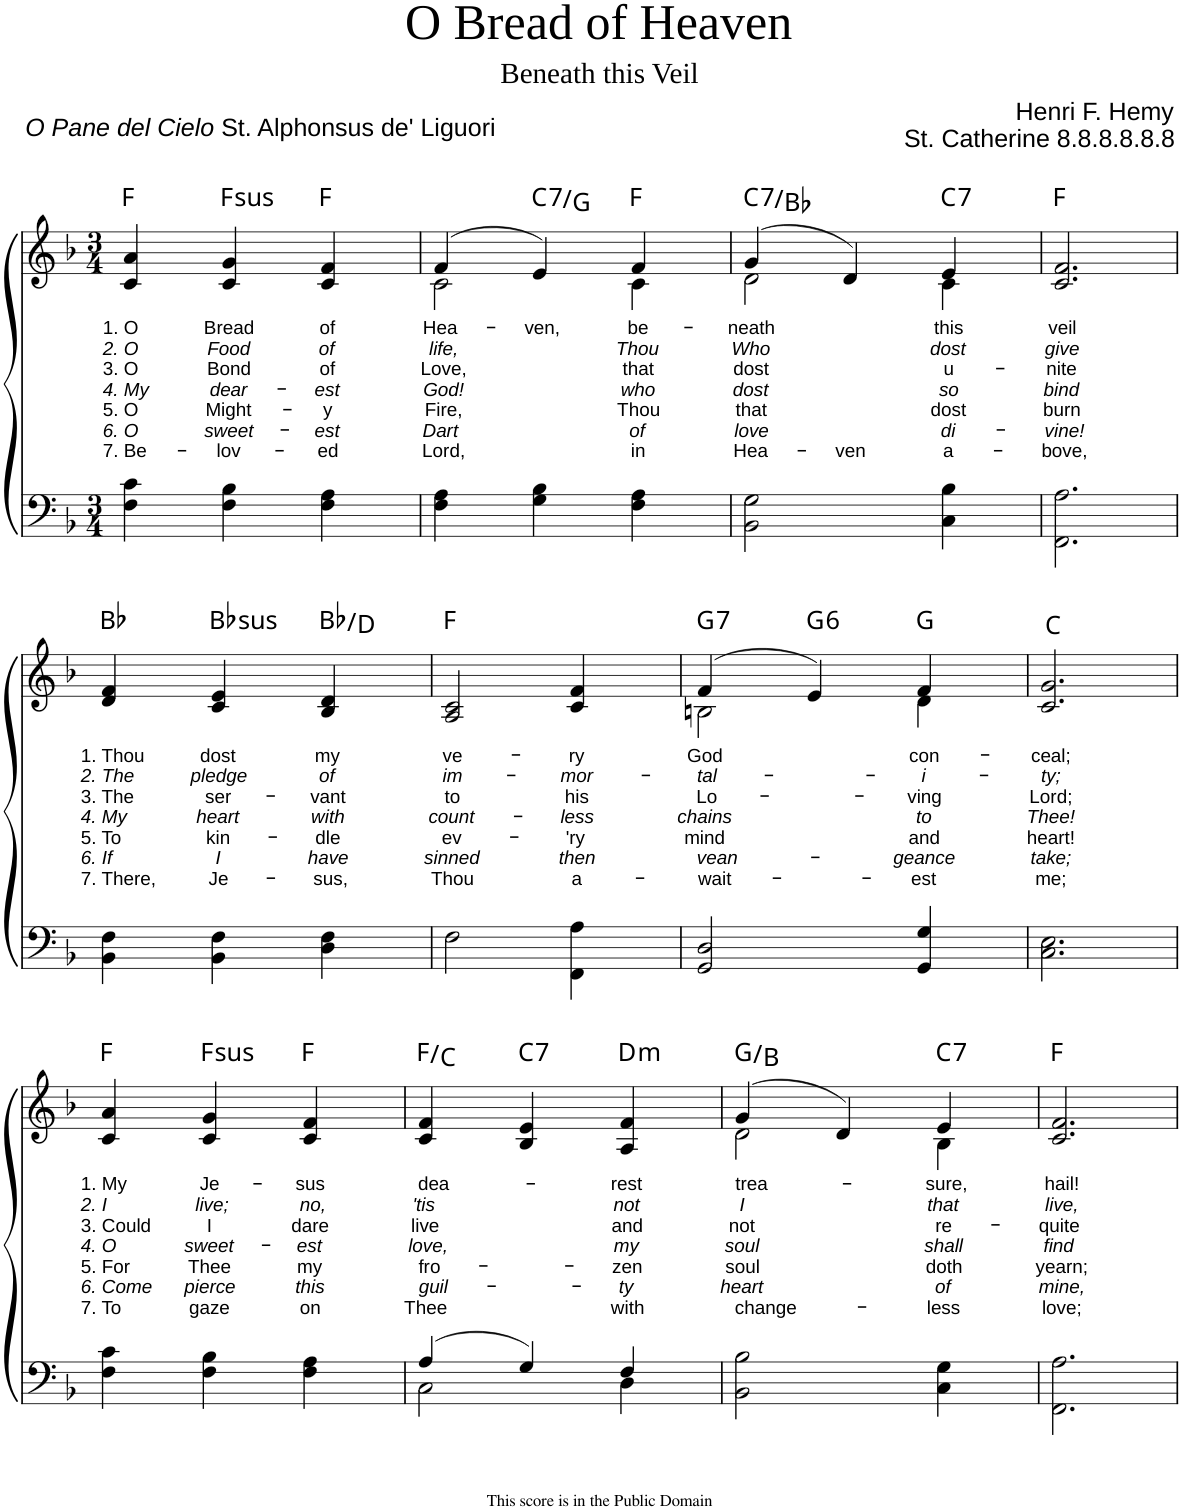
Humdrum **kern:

**kern	**kern	**text	**text	**text	**text	**text	**text	**text	**harte
*part1	*part1	*part1	*part1	*part1	*part1	*part1	*part1	*part1	*part1
*staff2	*staff1	*staff1	*staff1	*staff1	*staff1	*staff1	*staff1	*staff1	*
*I"Piano	*	*	*	*	*	*	*	*	*
*I'Pno	*	*	*	*	*	*	*	*	*
*clefF4	*clefG2	*	*	*	*	*	*	*	*
*k[b-]	*k[b-]	*	*	*	*	*	*	*	*
*M3/4	*M3/4	*	*	*	*	*	*	*	*
=1	=1	=1	=1	=1	=1	=1	=1	=1	=1
!	!	!LO:LY:b	!LO:LY:b	!LO:LY:b	!LO:LY:b	!LO:LY:b	!LO:LY:b	!LO:LY:b	!
4F\ 4c\	4c/ 4a/	1. O	2. O	3. O	4. My	5. O	6. O	7. Be-	F:maj
!	!	!LO:LY:b	!LO:LY:b	!LO:LY:b	!LO:LY:b	!LO:LY:b	!LO:LY:b	!LO:LY:b	!LO:H:kt=sus
4F\ 4B-\	4c/ 4g/	Bread	Food	Bond	dear-	Might-	sweet-	-lov-	F:sus4
!	!	!LO:LY:b	!LO:LY:b	!LO:LY:b	!LO:LY:b	!LO:LY:b	!LO:LY:b	!LO:LY:b	!
4F\ 4A\	4c/ 4f/	of	of	of	-est	-y	-est	-ed	F:maj
=2	=2	=2	=2	=2	=2	=2	=2	=2	=2
!	!	!LO:LY:b	!LO:LY:b	!LO:LY:b	!LO:LY:b	!LO:LY:b	!LO:LY:b	!LO:LY:b	!
*	*^	*	*	*	*	*	*	*	*
4F\ 4A\	(4f/	2c\	Hea-	life,	Love,	God!	Fire,	Dart	Lord,	.
!	!	!	!LO:LY:b	!	!	!	!	!	!	!LO:H:kt=7
4G\ 4B-\	4e/)	.	-ven,	.	.	.	.	.	.	C:7/5
!	!	!	!LO:LY:b	!LO:LY:b	!LO:LY:b	!LO:LY:b	!LO:LY:b	!LO:LY:b	!LO:LY:b	!
4F\ 4A\	4f/	4c\	be-	Thou	that	who	Thou	of	in	F:maj
=3	=3	=3	=3	=3	=3	=3	=3	=3	=3	=3
!	!	!	!LO:LY:b	!LO:LY:b	!LO:LY:b	!LO:LY:b	!LO:LY:b	!LO:LY:b	!LO:LY:b	!LO:H:kt=7
2BB-\ 2G\	(4g/	2d\	-neath	Who	dost	dost	that	love	Hea-	C:7/b7
!	!	!	!	!	!	!	!	!	!LO:LY:b	!
.	4d/)	.	.	.	.	.	.	.	-ven	.
!	!	!	!LO:LY:b	!LO:LY:b	!LO:LY:b	!LO:LY:b	!LO:LY:b	!LO:LY:b	!LO:LY:b	!LO:H:kt=7
4C\ 4B-\	4e/	4c\	this	dost	u-	so	dost	di-	a-	C:7
=4	=4	=4	=4	=4	=4	=4	=4	=4	=4	=4
!	!	!	!LO:LY:b	!LO:LY:b	!LO:LY:b	!LO:LY:b	!LO:LY:b	!LO:LY:b	!LO:LY:b	!
*	*v	*v	*	*	*	*	*	*	*	*
2.FF\ 2.A\	2.c/ 2.f/	veil	give	-nite	bind	burn	-vine!	-bove,	F:maj
!!LO:LB:g=z
=5	=5	=5	=5	=5	=5	=5	=5	=5	=5
!	!	!LO:LY:b	!LO:LY:b	!LO:LY:b	!LO:LY:b	!LO:LY:b	!LO:LY:b	!LO:LY:b	!
4BB-\ 4F\	4d/ 4f/	1. Thou	2. The	3. The	4. My	5. To	6. If	7. There,	Bb:maj
!	!	!LO:LY:b	!LO:LY:b	!LO:LY:b	!LO:LY:b	!LO:LY:b	!LO:LY:b	!LO:LY:b	!LO:H:kt=sus
4BB-\ 4F\	4c/ 4e/	dost	pledge	ser-	heart	kin-	I	Je-	Bb:sus4
!	!	!LO:LY:b	!LO:LY:b	!LO:LY:b	!LO:LY:b	!LO:LY:b	!LO:LY:b	!LO:LY:b	!
4D\ 4F\	4B-/ 4d/	my	of	-vant	with	-dle	have	-sus,	Bb:maj/3
=6	=6	=6	=6	=6	=6	=6	=6	=6	=6
!	!	!LO:LY:b	!LO:LY:b	!LO:LY:b	!LO:LY:b	!LO:LY:b	!LO:LY:b	!LO:LY:b	!
2F\	2A/ 2c/	ve-	im-	to	count-	ev-	sinned	Thou	F:maj
!	!	!LO:LY:b	!LO:LY:b	!LO:LY:b	!LO:LY:b	!LO:LY:b	!LO:LY:b	!LO:LY:b	!
4FF\ 4A\	4c/ 4f/	-ry	mor-	his	-less	-'ry	then	a-	.
=7	=7	=7	=7	=7	=7	=7	=7	=7	=7
!	!	!LO:LY:b	!LO:LY:b	!LO:LY:b	!LO:LY:b	!LO:LY:b	!LO:LY:b	!LO:LY:b	!LO:H:kt=7
*	*^	*	*	*	*	*	*	*	*
2GG/ 2D/	(4f/	2Bn\	God	-tal-	Lo-	chains	mind	vean-	-wait-	G:7
!	!	!	!	!	!	!	!	!	!	!LO:H:kt=6
.	4e/)	.	.	.	.	.	.	.	.	G:maj6
!	!	!	!LO:LY:b	!LO:LY:b	!LO:LY:b	!LO:LY:b	!LO:LY:b	!LO:LY:b	!LO:LY:b	!
4GG/ 4G/	4f/	4d\	con-	-i-	-ving	to	and	-geance	-est	G:maj
=8	=8	=8	=8	=8	=8	=8	=8	=8	=8	=8
!	!	!	!LO:LY:b	!LO:LY:b	!LO:LY:b	!LO:LY:b	!LO:LY:b	!LO:LY:b	!LO:LY:b	!
*	*v	*v	*	*	*	*	*	*	*	*
2.C\ 2.E\	2.c/ 2.g/	-ceal;	-ty;	Lord;	Thee!	heart!	take;	me;	C:maj
!!LO:LB:g=z
=9	=9	=9	=9	=9	=9	=9	=9	=9	=9
!	!	!LO:LY:b	!LO:LY:b	!LO:LY:b	!LO:LY:b	!LO:LY:b	!LO:LY:b	!LO:LY:b	!
4F\ 4c\	4c/ 4a/	1. My	2. I	3. Could	4. O	5. For	6. Come	7. To	F:maj
!	!	!LO:LY:b	!LO:LY:b	!LO:LY:b	!LO:LY:b	!LO:LY:b	!LO:LY:b	!LO:LY:b	!LO:H:kt=sus
4F\ 4B-\	4c/ 4g/	Je-	live;	I	sweet-	Thee	pierce	gaze	F:sus4
!	!	!LO:LY:b	!LO:LY:b	!LO:LY:b	!LO:LY:b	!LO:LY:b	!LO:LY:b	!LO:LY:b	!
4F\ 4A\	4c/ 4f/	-sus	no,	dare	-est	my	this	on	F:maj
=10	=10	=10	=10	=10	=10	=10	=10	=10	=10
*^	*	*	*	*	*	*	*	*	*
!	!	!	!LO:LY:b	!LO:LY:b	!LO:LY:b	!LO:LY:b	!LO:LY:b	!LO:LY:b	!LO:LY:b	!
4A/	2C\	4c/ 4f/	dea-	'tis	live	love,	fro-	guil-	Thee	F:maj/5
!	!	!	!	!	!	!	!	!	!	!LO:H:kt=7
4G/	.	4B-/ 4e/	.	.	.	.	.	.	.	C:7
!	!	!	!LO:LY:b	!LO:LY:b	!LO:LY:b	!LO:LY:b	!LO:LY:b	!LO:LY:b	!LO:LY:b	!LO:H:kt=m
4F/	4D\	4A/ 4f/	-rest	not	and	my	-zen	-ty	with	D:min
=11	=11	=11	=11	=11	=11	=11	=11	=11	=11	=11
!	!	!	!LO:LY:b	!LO:LY:b	!LO:LY:b	!LO:LY:b	!LO:LY:b	!LO:LY:b	!LO:LY:b	!
*v	*v	*^	*	*	*	*	*	*	*	*
2BB-\ 2B-\	(4g/	2d\	trea-	I	not	soul	soul	heart	change-	G:maj/3
.	4d/)	.	.	.	.	.	.	.	.	.
!	!	!	!LO:LY:b	!LO:LY:b	!LO:LY:b	!LO:LY:b	!LO:LY:b	!LO:LY:b	!LO:LY:b	!LO:H:kt=7
4C\ 4G\	4e/	4B-\	-sure,	that	re-	shall	doth	of	-less	C:7
=12	=12	=12	=12	=12	=12	=12	=12	=12	=12	=12
!	!	!	!LO:LY:b	!LO:LY:b	!LO:LY:b	!LO:LY:b	!LO:LY:b	!LO:LY:b	!LO:LY:b	!
*	*v	*v	*	*	*	*	*	*	*	*
2.FF\ 2.A\	2.c/ 2.f/	hail!	live,	-quite	find	yearn;	mine,	love;	F:maj
=	=	=	=	=	=	=	=	=	=
*-	*-	*-	*-	*-	*-	*-	*-	*-	*-
